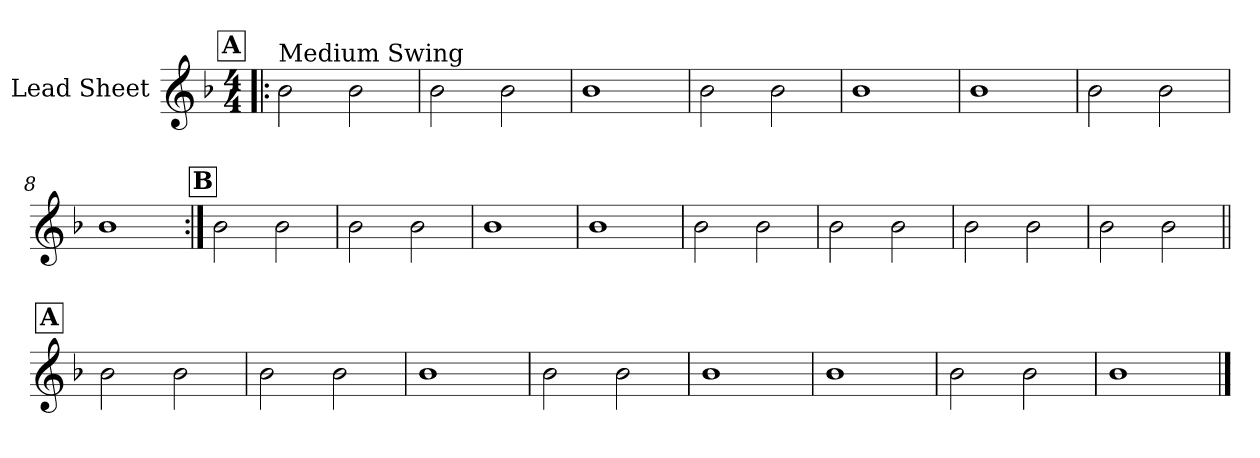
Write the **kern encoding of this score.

**kern
*part1
*staff1
*I"Lead Sheet
*clefG2
*k[b-]
*F:
*M4/4
!!LO:REH:place=s1:a:fs=14:t=A
=1!|:
!LO:TX:a:t=Medium Swing
2b-\
2b-\
=2
2b-\
2b-\
=3
1b-
=4
2b-\
2b-\
!!LO:LB:g=z
=5
1b-
=6
1b-
=7
2b-\
2b-\
=8
1b-
!!LO:LB:g=z
!!LO:REH:place=s1:a:fs=14:t=B
=9:|!
2b-\
2b-\
=10
2b-\
2b-\
=11
1b-
=12
1b-
!!LO:LB:g=z
=13
2b-\
2b-\
=14
2b-\
2b-\
=15
2b-\
2b-\
=16
2b-\
2b-\
!!LO:LB:g=z
!!LO:REH:place=s1:a:fs=14:t=A
=17||
2b-\
2b-\
=18
2b-\
2b-\
=19
1b-
=20
2b-\
2b-\
!!LO:LB:g=z
=21
1b-
=22
1b-
=23
2b-\
2b-\
=24
1b-
==
*-
